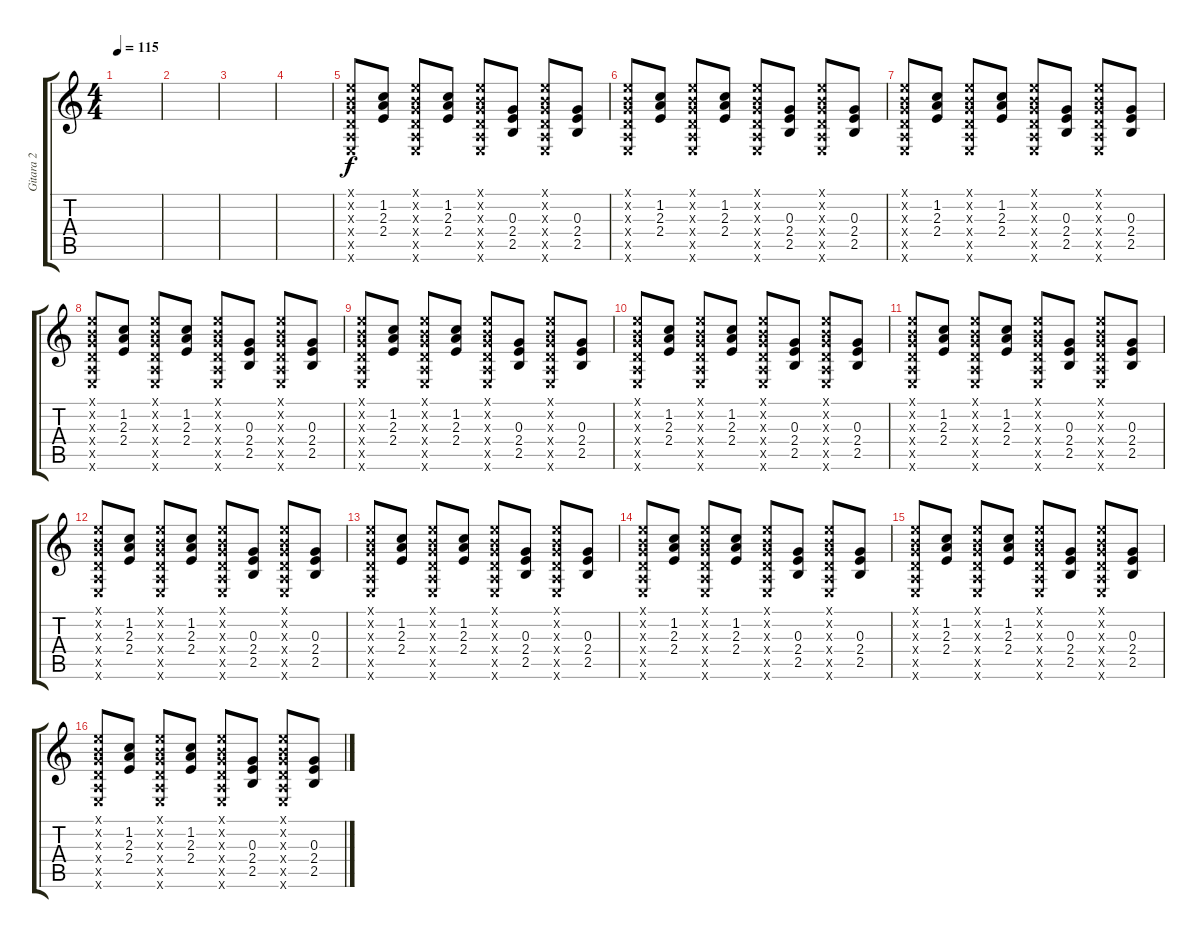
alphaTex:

\track ("Gitara 2" "Gitara 2") {instrument distortionguitar}
\staff {score tabs}
\tuning (E4 B3 G3 D3 A2 E2) {hide}
\ts (4 4)
\tempo 115
\clef g2
\ks c
|
|
|
|
(0.1{x} 0.2{x} 0.3{x} 0.4{x} 0.5{x} 0.6{x}).8 (1.2 2.3 2.4).8 (0.1{x} 0.2{x} 0.3{x} 0.4{x} 0.5{x} 0.6{x}).8 (1.2 2.3 2.4).8 (0.1{x} 0.2{x} 0.3{x} 0.4{x} 0.5{x} 0.6{x}).8 (0.3 2.4 2.5).8 (0.1{x} 0.2{x} 0.3{x} 0.4{x} 0.5{x} 0.6{x}).8 (0.3 2.4 2.5).8 |
(0.1{x} 0.2{x} 0.3{x} 0.4{x} 0.5{x} 0.6{x}).8 (1.2 2.3 2.4).8 (0.1{x} 0.2{x} 0.3{x} 0.4{x} 0.5{x} 0.6{x}).8 (1.2 2.3 2.4).8 (0.1{x} 0.2{x} 0.3{x} 0.4{x} 0.5{x} 0.6{x}).8 (0.3 2.4 2.5).8 (0.1{x} 0.2{x} 0.3{x} 0.4{x} 0.5{x} 0.6{x}).8 (0.3 2.4 2.5).8 |
(0.1{x} 0.2{x} 0.3{x} 0.4{x} 0.5{x} 0.6{x}).8 (1.2 2.3 2.4).8 (0.1{x} 0.2{x} 0.3{x} 0.4{x} 0.5{x} 0.6{x}).8 (1.2 2.3 2.4).8 (0.1{x} 0.2{x} 0.3{x} 0.4{x} 0.5{x} 0.6{x}).8 (0.3 2.4 2.5).8 (0.1{x} 0.2{x} 0.3{x} 0.4{x} 0.5{x} 0.6{x}).8 (0.3 2.4 2.5).8 |
(0.1{x} 0.2{x} 0.3{x} 0.4{x} 0.5{x} 0.6{x}).8 (1.2 2.3 2.4).8 (0.1{x} 0.2{x} 0.3{x} 0.4{x} 0.5{x} 0.6{x}).8 (1.2 2.3 2.4).8 (0.1{x} 0.2{x} 0.3{x} 0.4{x} 0.5{x} 0.6{x}).8 (0.3 2.4 2.5).8 (0.1{x} 0.2{x} 0.3{x} 0.4{x} 0.5{x} 0.6{x}).8 (0.3 2.4 2.5).8 |
(0.1{x} 0.2{x} 0.3{x} 0.4{x} 0.5{x} 0.6{x}).8 (1.2 2.3 2.4).8 (0.1{x} 0.2{x} 0.3{x} 0.4{x} 0.5{x} 0.6{x}).8 (1.2 2.3 2.4).8 (0.1{x} 0.2{x} 0.3{x} 0.4{x} 0.5{x} 0.6{x}).8 (0.3 2.4 2.5).8 (0.1{x} 0.2{x} 0.3{x} 0.4{x} 0.5{x} 0.6{x}).8 (0.3 2.4 2.5).8 |
(0.1{x} 0.2{x} 0.3{x} 0.4{x} 0.5{x} 0.6{x}).8 (1.2 2.3 2.4).8 (0.1{x} 0.2{x} 0.3{x} 0.4{x} 0.5{x} 0.6{x}).8 (1.2 2.3 2.4).8 (0.1{x} 0.2{x} 0.3{x} 0.4{x} 0.5{x} 0.6{x}).8 (0.3 2.4 2.5).8 (0.1{x} 0.2{x} 0.3{x} 0.4{x} 0.5{x} 0.6{x}).8 (0.3 2.4 2.5).8 |
(0.1{x} 0.2{x} 0.3{x} 0.4{x} 0.5{x} 0.6{x}).8 (1.2 2.3 2.4).8 (0.1{x} 0.2{x} 0.3{x} 0.4{x} 0.5{x} 0.6{x}).8 (1.2 2.3 2.4).8 (0.1{x} 0.2{x} 0.3{x} 0.4{x} 0.5{x} 0.6{x}).8 (0.3 2.4 2.5).8 (0.1{x} 0.2{x} 0.3{x} 0.4{x} 0.5{x} 0.6{x}).8 (0.3 2.4 2.5).8 |
(0.1{x} 0.2{x} 0.3{x} 0.4{x} 0.5{x} 0.6{x}).8 (1.2 2.3 2.4).8 (0.1{x} 0.2{x} 0.3{x} 0.4{x} 0.5{x} 0.6{x}).8 (1.2 2.3 2.4).8 (0.1{x} 0.2{x} 0.3{x} 0.4{x} 0.5{x} 0.6{x}).8 (0.3 2.4 2.5).8 (0.1{x} 0.2{x} 0.3{x} 0.4{x} 0.5{x} 0.6{x}).8 (0.3 2.4 2.5).8 |
(0.1{x} 0.2{x} 0.3{x} 0.4{x} 0.5{x} 0.6{x}).8 (1.2 2.3 2.4).8 (0.1{x} 0.2{x} 0.3{x} 0.4{x} 0.5{x} 0.6{x}).8 (1.2 2.3 2.4).8 (0.1{x} 0.2{x} 0.3{x} 0.4{x} 0.5{x} 0.6{x}).8 (0.3 2.4 2.5).8 (0.1{x} 0.2{x} 0.3{x} 0.4{x} 0.5{x} 0.6{x}).8 (0.3 2.4 2.5).8 |
(0.1{x} 0.2{x} 0.3{x} 0.4{x} 0.5{x} 0.6{x}).8 (1.2 2.3 2.4).8 (0.1{x} 0.2{x} 0.3{x} 0.4{x} 0.5{x} 0.6{x}).8 (1.2 2.3 2.4).8 (0.1{x} 0.2{x} 0.3{x} 0.4{x} 0.5{x} 0.6{x}).8 (0.3 2.4 2.5).8 (0.1{x} 0.2{x} 0.3{x} 0.4{x} 0.5{x} 0.6{x}).8 (0.3 2.4 2.5).8 |
(0.1{x} 0.2{x} 0.3{x} 0.4{x} 0.5{x} 0.6{x}).8 (1.2 2.3 2.4).8 (0.1{x} 0.2{x} 0.3{x} 0.4{x} 0.5{x} 0.6{x}).8 (1.2 2.3 2.4).8 (0.1{x} 0.2{x} 0.3{x} 0.4{x} 0.5{x} 0.6{x}).8 (0.3 2.4 2.5).8 (0.1{x} 0.2{x} 0.3{x} 0.4{x} 0.5{x} 0.6{x}).8 (0.3 2.4 2.5).8 |
(0.1{x} 0.2{x} 0.3{x} 0.4{x} 0.5{x} 0.6{x}).8 (1.2 2.3 2.4).8 (0.1{x} 0.2{x} 0.3{x} 0.4{x} 0.5{x} 0.6{x}).8 (1.2 2.3 2.4).8 (0.1{x} 0.2{x} 0.3{x} 0.4{x} 0.5{x} 0.6{x}).8 (0.3 2.4 2.5).8 (0.1{x} 0.2{x} 0.3{x} 0.4{x} 0.5{x} 0.6{x}).8 (0.3 2.4 2.5).8
